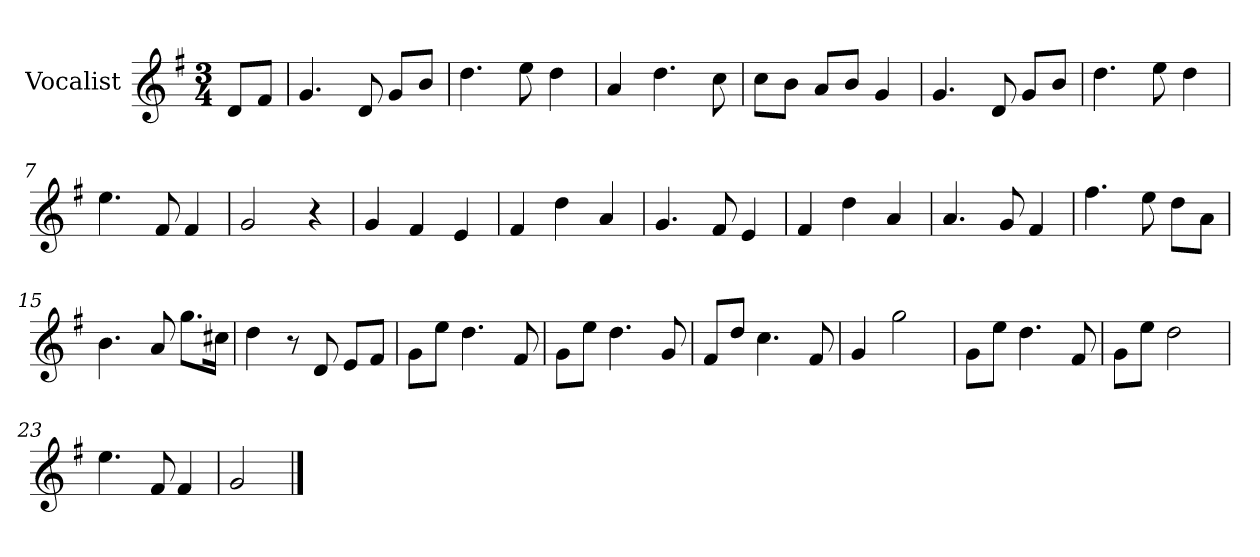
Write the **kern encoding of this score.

**kern
*part1
*staff1
*I"Vocalist
*k[f#]
*G:
*M3/4
=
8dL
8f#J
=1
4.g
8d
8gL
8bJ
=2
4.dd
8ee
4dd
=3
4a
4.dd
8cc
=4
8ccL
8bJ
8aL
8bJ
4g
=5
4.g
8d
8gL
8bJ
=6
4.dd
8ee
4dd
=7
4.ee
8f#
4f#
=8
2g
4r
=9
4g
4f#
4e
=10
4f#
4dd
4a
=11
4.g
8f#
4e
=12
4f#
4dd
4a
=13
4.a
8g
4f#
=14
4.ff#
8ee
8ddL
8aJ
=15
4.b
8a
8.ggL
16cc#XJk
=16
4dd
8r
8d
8eL
8f#J
=17
8gL
8eeJ
4.dd
8f#
=18
8gL
8eeJ
4.dd
8g
=19
8f#L
8ddJ
4.cc
8f#
=20
4g
2gg
=21
8gL
8eeJ
4.dd
8f#
=22
8gL
8eeJ
2dd
=23
4.ee
8f#
4f#
=24
2g
==
*-
